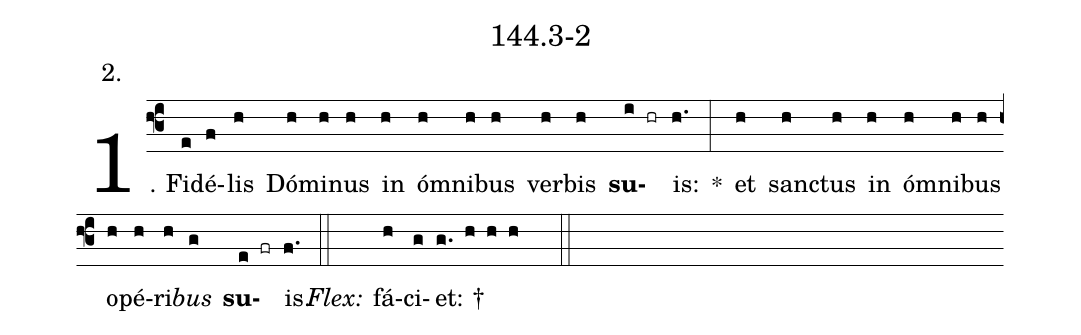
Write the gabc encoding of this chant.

name: 144.3-2;
annotation: 2.;
%%
(f3)1. Fi(e)dé(f)lis(h) Dó(h)mi(h)nus(h) in(h) óm(h)ni(h)bus(h) ver(h)bis(h) <b>su</b>(i hr)is:(h.) *(:) et(h) sanc(h)tus(h) in(h) óm(h)ni(h)bus(h) o(h)pé(h)ri(h)<i>bus</i>(g) <b>su</b>(e fr)is.(f.) (::)
<i>Flex:</i>()  fá(h)ci(g)et: †(g. h h h  ::)
